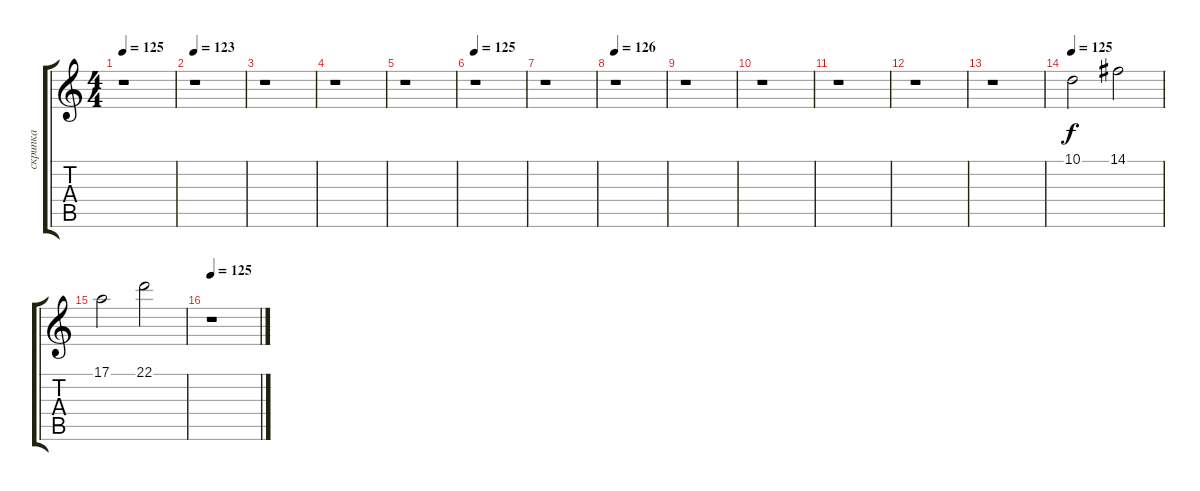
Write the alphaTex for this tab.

\track ("скрипка" "скрипка") {instrument tremolostrings}
\staff {score tabs}
\tuning (E4 B3 G3 D3 A2 E2) {hide}
\ts (4 4)
\tempo 125
\clef g2
\ks c
r.1{dy f} |
\tempo 123
r.1 |
r.1 |
r.1 |
r.1 |
\tempo 125
r.1 |
r.1 |
\tempo 126
r.1 |
r.1 |
r.1 |
r.1 |
r.1 |
r.1 |
\tempo 125
10.1.2 14.1.2 |
17.1.2 22.1.2 |
\tempo 125
r.1
